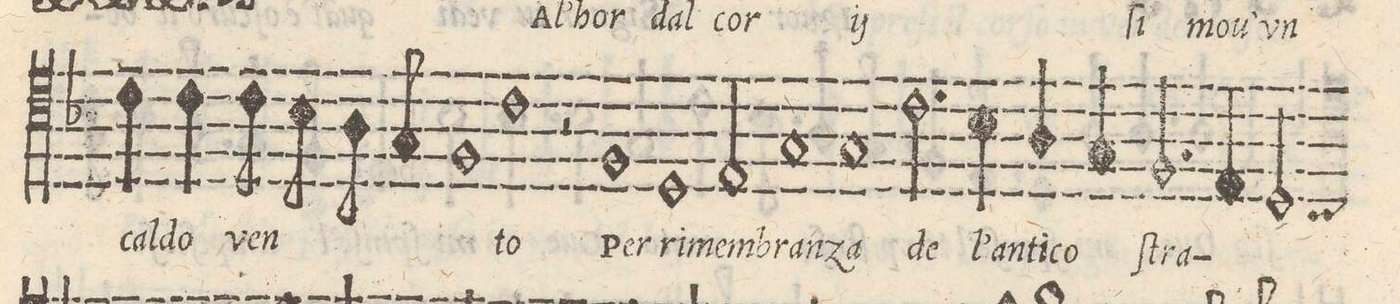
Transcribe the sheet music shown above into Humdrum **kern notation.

**kern	**text
*I"BASSO	*
*clefC4	*
*k[b-]	*
*met(c)	*
*M2/1	*
4c\	cal-
4c\	-do
8c\	ven-
8B-\	.
8A\	.
8G/	.
1F/	.
=9-	=9-
1c\	-to
2r	.
1F/	Per
=10-	=10-
1D/	ri-
2E/	-mem-
=11-	=11-
1G/	-bran-
1G/	-za
=12-	=12-
2.c\	de
4B-\	l'an-
4A/	-ti-
4G/	-co
2.F/	ſtra-
=13-	=13-
4E/	.
2D/	.
*-	*-
